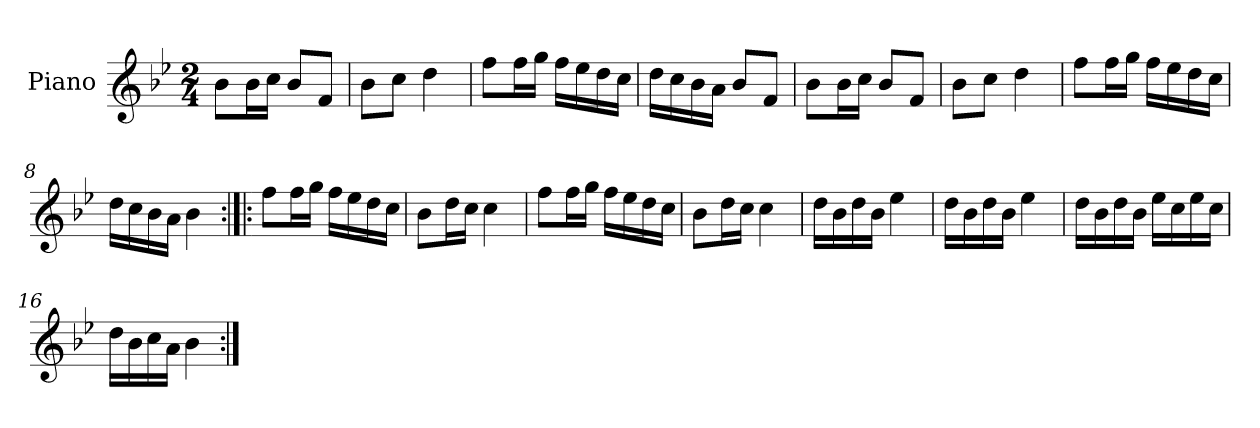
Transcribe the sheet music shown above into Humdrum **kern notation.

**kern
*part1
*staff1
*I"Piano
*I'Pno.
*clefG2
*k[b-e-]
*M2/4
=1
8b-\L
16b-\L
16cc\JJ
8b-/L
8f/J
=2
8b-\L
8cc\J
4dd\
=3
8ff\L
16ff\L
16gg\JJ
16ff\LL
16ee-\
16dd\
16cc\JJ
=4
16dd\LL
16cc\
16b-\
16a\JJ
8b-/L
8f/J
=5
8b-\L
16b-\L
16cc\JJ
8b-/L
8f/J
=6
8b-\L
8cc\J
4dd\
=7
8ff\L
16ff\L
16gg\JJ
16ff\LL
16ee-\
16dd\
16cc\JJ
=8
16dd\LL
16cc\
16b-\
16a\JJ
4b-\
=9:|!|:
8ff\L
16ff\L
16gg\JJ
16ff\LL
16ee-\
16dd\
16cc\JJ
=10
8b-\L
16dd\L
16cc\JJ
4cc\
=11
8ff\L
16ff\L
16gg\JJ
16ff\LL
16ee-\
16dd\
16cc\JJ
=12
8b-\L
16dd\L
16cc\JJ
4cc\
=13
16dd\LL
16b-\
16dd\
16b-\JJ
4ee-\
=14
16dd\LL
16b-\
16dd\
16b-\JJ
4ee-\
=15
16dd\LL
16b-\
16dd\
16b-\JJ
16ee-\LL
16cc\
16ee-\
16cc\JJ
=16
16dd\LL
16b-\
16cc\
16a\JJ
4b-\
=:|!
*-
